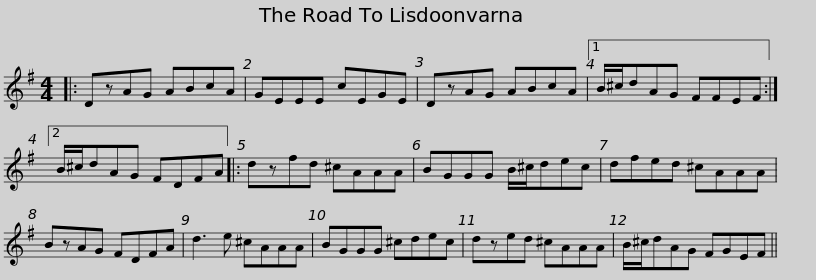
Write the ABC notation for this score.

X:1
L:1/8
M:4/4
I:linebreak $
K:G
V:1 treble
V:1
|: DzAG ABcA | GEEE cEGE | DzAG ABcA |1 B/^c/dAG FFEF :|2 B/^c/dAG FDFA |:$ %5
 dzfd ^cAAA | BGGG B/^c/dec | dfed ^cAAA | BzAG FDFA | d3 e ^cAAA |$ %10
 BGGG ^cdec | dzed ^cAAA | B/^c/dAG FGEF || %13
